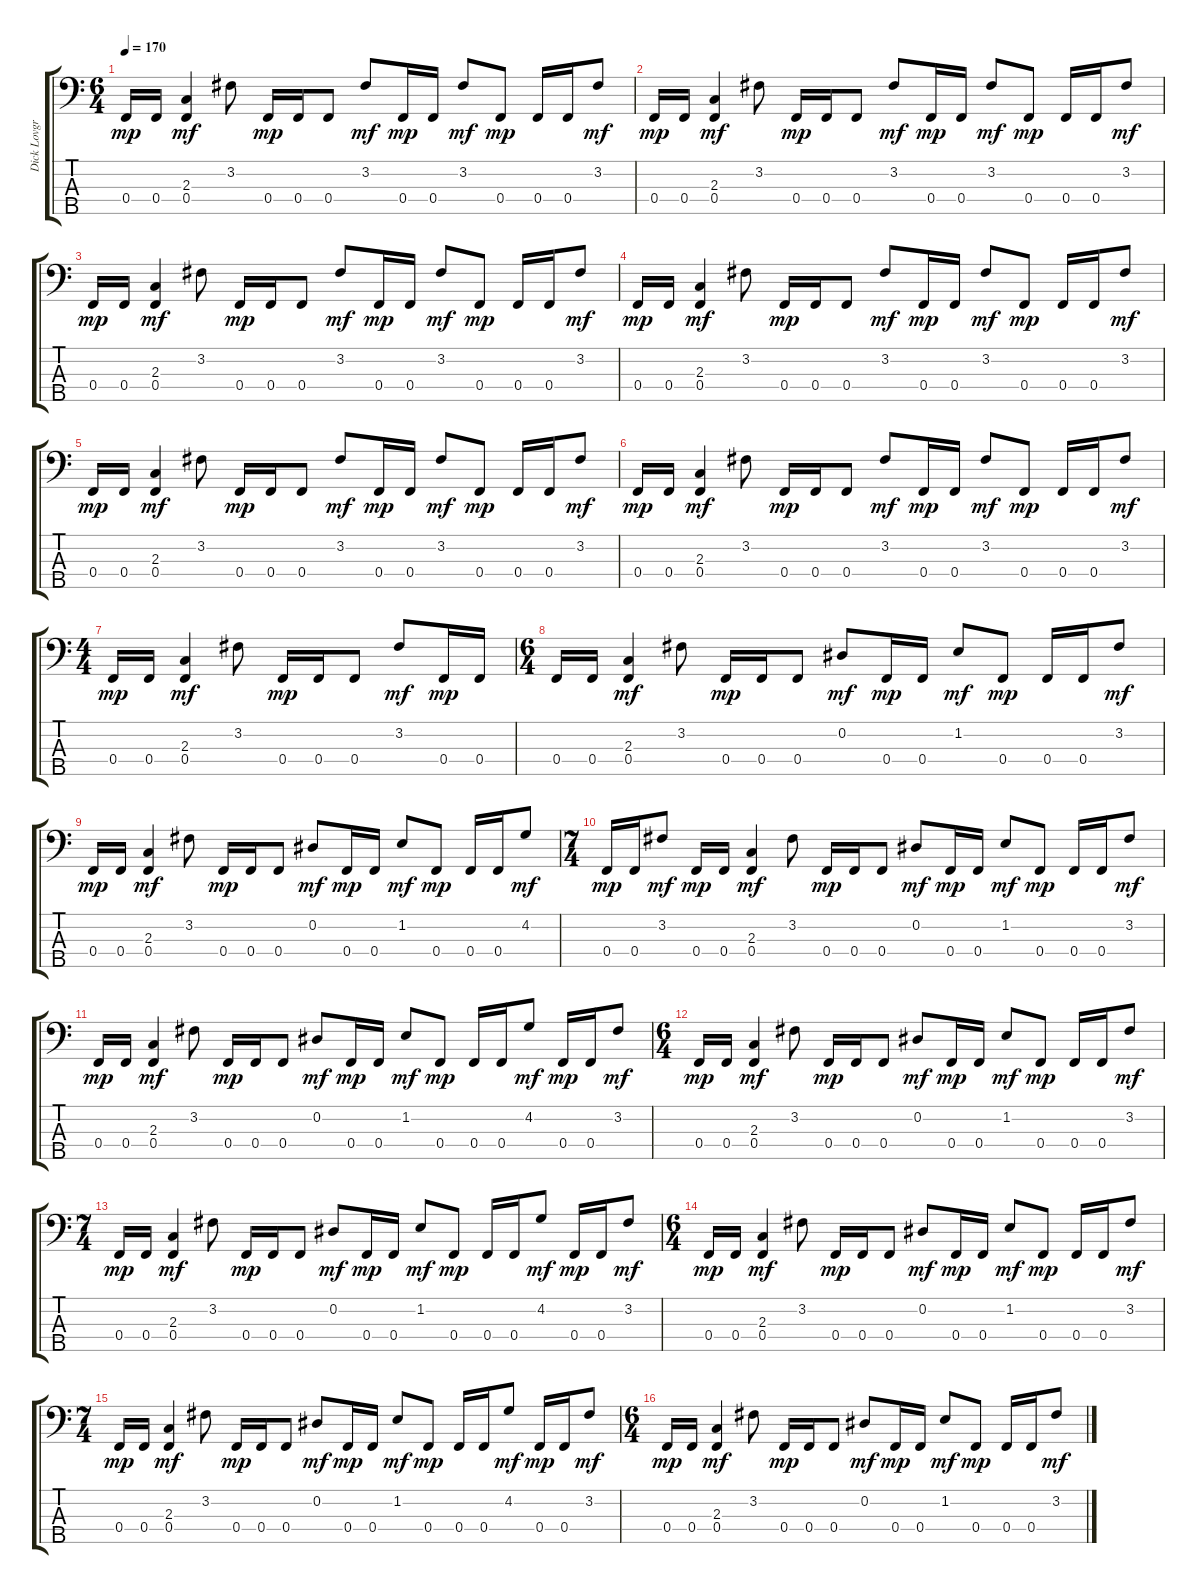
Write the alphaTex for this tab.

\track ("Dick Lovgren Clean" "Dick Lovgr") {instrument electricbasspick}
\staff {score tabs}
\tuning (Ab2 Eb2 Bb1 F1 Bb0) {hide}
\ts (6 4)
\tempo 170
\clef f4
\ks c
0.4.16{dy mp} 0.4.16 (2.3 0.4).4{dy mf} 3.2.8 0.4.16{dy mp} 0.4.16 0.4.8 3.2.8{dy mf} 0.4.16{dy mp} 0.4.16 3.2.8{dy mf} 0.4.8{dy mp} 0.4.16 0.4.16 3.2.8{dy mf} |
0.4.16{dy mp} 0.4.16 (2.3 0.4).4{dy mf} 3.2.8 0.4.16{dy mp} 0.4.16 0.4.8 3.2.8{dy mf} 0.4.16{dy mp} 0.4.16 3.2.8{dy mf} 0.4.8{dy mp} 0.4.16 0.4.16 3.2.8{dy mf} |
0.4.16{dy mp} 0.4.16 (2.3 0.4).4{dy mf} 3.2.8 0.4.16{dy mp} 0.4.16 0.4.8 3.2.8{dy mf} 0.4.16{dy mp} 0.4.16 3.2.8{dy mf} 0.4.8{dy mp} 0.4.16 0.4.16 3.2.8{dy mf} |
0.4.16{dy mp} 0.4.16 (2.3 0.4).4{dy mf} 3.2.8 0.4.16{dy mp} 0.4.16 0.4.8 3.2.8{dy mf} 0.4.16{dy mp} 0.4.16 3.2.8{dy mf} 0.4.8{dy mp} 0.4.16 0.4.16 3.2.8{dy mf} |
0.4.16{dy mp} 0.4.16 (2.3 0.4).4{dy mf} 3.2.8 0.4.16{dy mp} 0.4.16 0.4.8 3.2.8{dy mf} 0.4.16{dy mp} 0.4.16 3.2.8{dy mf} 0.4.8{dy mp} 0.4.16 0.4.16 3.2.8{dy mf} |
0.4.16{dy mp} 0.4.16 (2.3 0.4).4{dy mf} 3.2.8 0.4.16{dy mp} 0.4.16 0.4.8 3.2.8{dy mf} 0.4.16{dy mp} 0.4.16 3.2.8{dy mf} 0.4.8{dy mp} 0.4.16 0.4.16 3.2.8{dy mf} |
\ts (4 4)
0.4.16{dy mp} 0.4.16 (2.3 0.4).4{dy mf} 3.2.8 0.4.16{dy mp} 0.4.16 0.4.8 3.2.8{dy mf} 0.4.16{dy mp} 0.4.16 |
\ts (6 4)
0.4.16 0.4.16 (2.3 0.4).4{dy mf} 3.2.8 0.4.16{dy mp} 0.4.16 0.4.8 0.2.8{dy mf} 0.4.16{dy mp} 0.4.16 1.2.8{dy mf} 0.4.8{dy mp} 0.4.16 0.4.16 3.2.8{dy mf} |
0.4.16{dy mp} 0.4.16 (2.3 0.4).4{dy mf} 3.2.8 0.4.16{dy mp} 0.4.16 0.4.8 0.2.8{dy mf} 0.4.16{dy mp} 0.4.16 1.2.8{dy mf} 0.4.8{dy mp} 0.4.16 0.4.16 4.2.8{dy mf} |
\ts (7 4)
0.4.16{dy mp} 0.4.16 3.2.8{dy mf} 0.4.16{dy mp} 0.4.16 (2.3 0.4).4{dy mf} 3.2.8 0.4.16{dy mp} 0.4.16 0.4.8 0.2.8{dy mf} 0.4.16{dy mp} 0.4.16 1.2.8{dy mf} 0.4.8{dy mp} 0.4.16 0.4.16 3.2.8{dy mf} |
0.4.16{dy mp} 0.4.16 (2.3 0.4).4{dy mf} 3.2.8 0.4.16{dy mp} 0.4.16 0.4.8 0.2.8{dy mf} 0.4.16{dy mp} 0.4.16 1.2.8{dy mf} 0.4.8{dy mp} 0.4.16 0.4.16 4.2.8{dy mf} 0.4.16{dy mp} 0.4.16 3.2.8{dy mf} |
\ts (6 4)
0.4.16{dy mp} 0.4.16 (2.3 0.4).4{dy mf} 3.2.8 0.4.16{dy mp} 0.4.16 0.4.8 0.2.8{dy mf} 0.4.16{dy mp} 0.4.16 1.2.8{dy mf} 0.4.8{dy mp} 0.4.16 0.4.16 3.2.8{dy mf} |
\ts (7 4)
0.4.16{dy mp} 0.4.16 (2.3 0.4).4{dy mf} 3.2.8 0.4.16{dy mp} 0.4.16 0.4.8 0.2.8{dy mf} 0.4.16{dy mp} 0.4.16 1.2.8{dy mf} 0.4.8{dy mp} 0.4.16 0.4.16 4.2.8{dy mf} 0.4.16{dy mp} 0.4.16 3.2.8{dy mf} |
\ts (6 4)
0.4.16{dy mp} 0.4.16 (2.3 0.4).4{dy mf} 3.2.8 0.4.16{dy mp} 0.4.16 0.4.8 0.2.8{dy mf} 0.4.16{dy mp} 0.4.16 1.2.8{dy mf} 0.4.8{dy mp} 0.4.16 0.4.16 3.2.8{dy mf} |
\ts (7 4)
0.4.16{dy mp} 0.4.16 (2.3 0.4).4{dy mf} 3.2.8 0.4.16{dy mp} 0.4.16 0.4.8 0.2.8{dy mf} 0.4.16{dy mp} 0.4.16 1.2.8{dy mf} 0.4.8{dy mp} 0.4.16 0.4.16 4.2.8{dy mf} 0.4.16{dy mp} 0.4.16 3.2.8{dy mf} |
\ts (6 4)
0.4.16{dy mp} 0.4.16 (2.3 0.4).4{dy mf} 3.2.8 0.4.16{dy mp} 0.4.16 0.4.8 0.2.8{dy mf} 0.4.16{dy mp} 0.4.16 1.2.8{dy mf} 0.4.8{dy mp} 0.4.16 0.4.16 3.2.8{dy mf}
